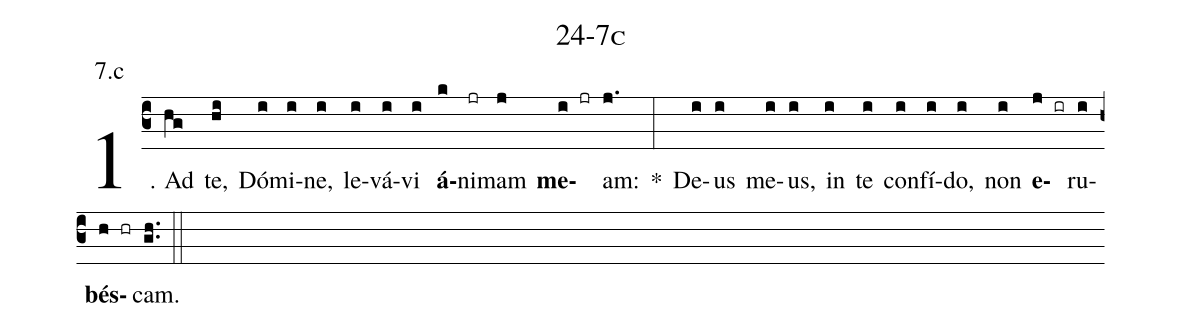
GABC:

name: 24-7c;
annotation: 7.c;
%%
(c3)1. Ad(hg) te,(hi) Dó(i)mi(i)ne,(i) le(i)vá(i)vi(i) <b>á</b>(k)ni(jr)mam(j) <b>me</b>(i jr)am:(j.) *(:) De(i)us(i) me(i)us,(i) in(i) te(i) con(i)fí(i)do,(i) non(i) <b>e</b>(j ir)ru(i)<b>bés</b>(h hr)cam.(gh..) (::)
